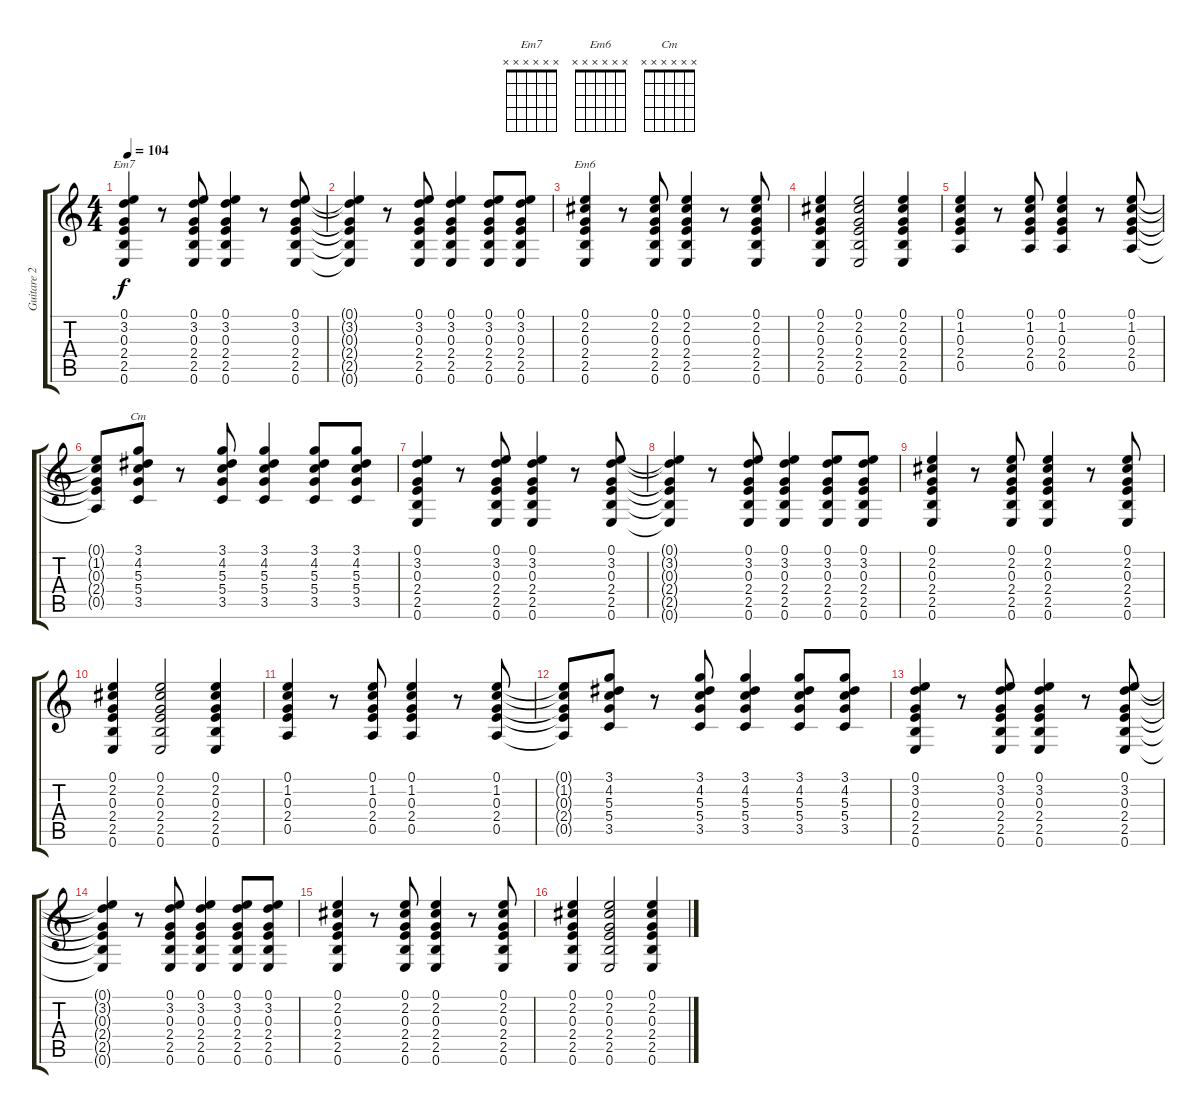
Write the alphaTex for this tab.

\track ("Guitare 2" "Guitare 2") {instrument acousticguitarsteel}
\staff {score tabs}
\tuning (E4 B3 G3 D3 A2 E2) {hide}
\chord ("Em7" x x x x x x) {firstfret 0}
\chord ("Em6" x x x x x x) {firstfret 0}
\chord ("Cm" x x x x x x) {firstfret 0}
\ts (4 4)
\tempo 104
\clef g2
\ks c
(0.1 3.2 0.3 2.4 2.5 0.6).4{ch "Em7" dy f} r.8 (0.1 3.2 0.3 2.4 2.5 0.6).8 (0.1 3.2 0.3 2.4 2.5 0.6).4 r.8 (0.1 3.2 0.3 2.4 2.5 0.6).8 |
(0.1{t} 3.2{t} 0.3{t} 2.4{t} 2.5{t} 0.6{t}).4 r.8 (0.1 3.2 0.3 2.4 2.5 0.6).8 (0.1 3.2 0.3 2.4 2.5 0.6).4 (0.1 3.2 0.3 2.4 2.5 0.6).8 (0.1 3.2 0.3 2.4 2.5 0.6).8 |
(0.1 2.2 0.3 2.4 2.5 0.6).4{ch "Em6"} r.8 (0.1 2.2 0.3 2.4 2.5 0.6).8 (0.1 2.2 0.3 2.4 2.5 0.6).4 r.8 (0.1 2.2 0.3 2.4 2.5 0.6).8 |
(0.1 2.2 0.3 2.4 2.5 0.6).4 (0.1 2.2 0.3 2.4 2.5 0.6).2 (0.1 2.2 0.3 2.4 2.5 0.6).4 |
(0.1 1.2 0.3 2.4 0.5).4 r.8 (0.1 1.2 0.3 2.4 0.5).8 (0.1 1.2 0.3 2.4 0.5).4 r.8 (0.1 1.2 0.3 2.4 0.5).8 |
(0.1{t} 1.2{t} 0.3{t} 2.4{t} 0.5{t}).8 (3.1 4.2 5.3 5.4 3.5).8{ch "Cm"} r.8 (3.1 4.2 5.3 5.4 3.5).8 (3.1 4.2 5.3 5.4 3.5).4 (3.1 4.2 5.3 5.4 3.5).8 (3.1 4.2 5.3 5.4 3.5).8 |
(0.1 3.2 0.3 2.4 2.5 0.6).4 r.8 (0.1 3.2 0.3 2.4 2.5 0.6).8 (0.1 3.2 0.3 2.4 2.5 0.6).4 r.8 (0.1 3.2 0.3 2.4 2.5 0.6).8 |
(0.1{t} 3.2{t} 0.3{t} 2.4{t} 2.5{t} 0.6{t}).4 r.8 (0.1 3.2 0.3 2.4 2.5 0.6).8 (0.1 3.2 0.3 2.4 2.5 0.6).4 (0.1 3.2 0.3 2.4 2.5 0.6).8 (0.1 3.2 0.3 2.4 2.5 0.6).8 |
(0.1 2.2 0.3 2.4 2.5 0.6).4 r.8 (0.1 2.2 0.3 2.4 2.5 0.6).8 (0.1 2.2 0.3 2.4 2.5 0.6).4 r.8 (0.1 2.2 0.3 2.4 2.5 0.6).8 |
(0.1 2.2 0.3 2.4 2.5 0.6).4 (0.1 2.2 0.3 2.4 2.5 0.6).2 (0.1 2.2 0.3 2.4 2.5 0.6).4 |
(0.1 1.2 0.3 2.4 0.5).4 r.8 (0.1 1.2 0.3 2.4 0.5).8 (0.1 1.2 0.3 2.4 0.5).4 r.8 (0.1 1.2 0.3 2.4 0.5).8 |
(0.1{t} 1.2{t} 0.3{t} 2.4{t} 0.5{t}).8 (3.1 4.2 5.3 5.4 3.5).8 r.8 (3.1 4.2 5.3 5.4 3.5).8 (3.1 4.2 5.3 5.4 3.5).4 (3.1 4.2 5.3 5.4 3.5).8 (3.1 4.2 5.3 5.4 3.5).8 |
(0.1 3.2 0.3 2.4 2.5 0.6).4 r.8 (0.1 3.2 0.3 2.4 2.5 0.6).8 (0.1 3.2 0.3 2.4 2.5 0.6).4 r.8 (0.1 3.2 0.3 2.4 2.5 0.6).8 |
(0.1{t} 3.2{t} 0.3{t} 2.4{t} 2.5{t} 0.6{t}).4 r.8 (0.1 3.2 0.3 2.4 2.5 0.6).8 (0.1 3.2 0.3 2.4 2.5 0.6).4 (0.1 3.2 0.3 2.4 2.5 0.6).8 (0.1 3.2 0.3 2.4 2.5 0.6).8 |
(0.1 2.2 0.3 2.4 2.5 0.6).4 r.8 (0.1 2.2 0.3 2.4 2.5 0.6).8 (0.1 2.2 0.3 2.4 2.5 0.6).4 r.8 (0.1 2.2 0.3 2.4 2.5 0.6).8 |
(0.1 2.2 0.3 2.4 2.5 0.6).4 (0.1 2.2 0.3 2.4 2.5 0.6).2 (0.1 2.2 0.3 2.4 2.5 0.6).4
